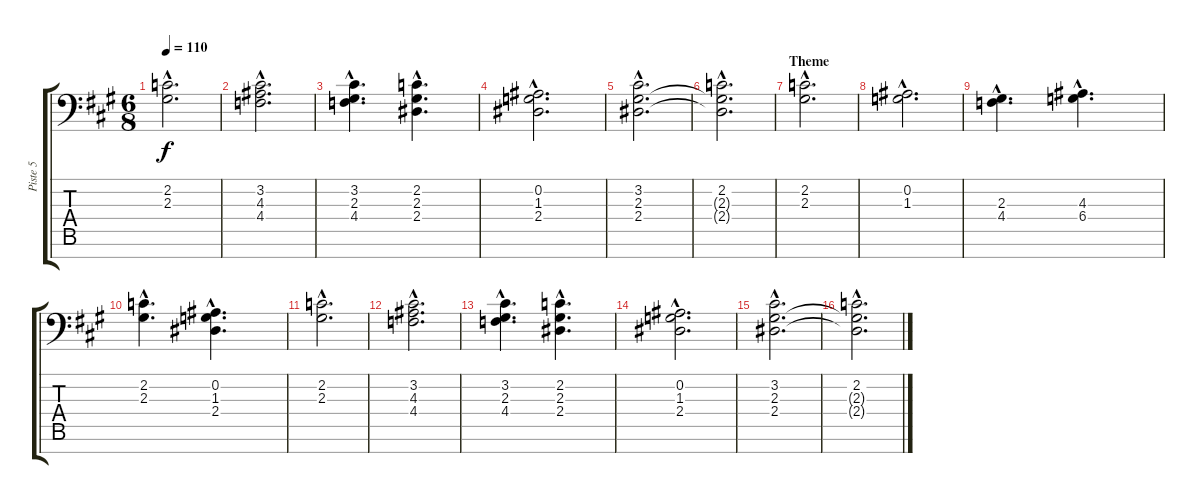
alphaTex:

\track ("Piste 5" "Piste 5") {instrument stringensemble1}
\staff {score tabs}
\tuning (Eb4 Bb3 Gb3 Db3 Ab2 Eb2 Bb1) {hide}
\ts (6 8)
\tempo 110
\clef f4
\ks a
(2.2{hac} 2.3{hac}).2{d dy f} |
(3.2{hac} 4.3{hac} 4.4{hac}).2{d} |
(3.2{hac} 2.3{hac} 4.4{hac}).4{d} (2.2{hac} 2.3{hac} 2.4{hac}).4{d} |
(0.2{hac} 1.3{hac} 2.4{hac}).2{d} |
(3.2{hac} 2.3{hac} 2.4{hac}).2{d} |
(2.2{hac} 2.3{hac t} 2.4{hac t}).2{d} |
\section ("" "Theme")
(2.2{hac} 2.3{hac}).2{d} |
(0.2{hac} 1.3{hac}).2{d} |
(2.3{hac} 4.4{hac}).4{d} (4.3{hac} 6.4{hac}).4{d} |
(2.2{hac} 2.3{hac}).4{d} (0.2{hac} 1.3{hac} 2.4{hac}).4{d} |
(2.2{hac} 2.3{hac}).2{d} |
(3.2{hac} 4.3{hac} 4.4{hac}).2{d} |
(3.2{hac} 2.3{hac} 4.4{hac}).4{d} (2.2{hac} 2.3{hac} 2.4{hac}).4{d} |
(0.2{hac} 1.3{hac} 2.4{hac}).2{d} |
(3.2{hac} 2.3{hac} 2.4{hac}).2{d} |
(2.2{hac} 2.3{hac t} 2.4{hac t}).2{d}
